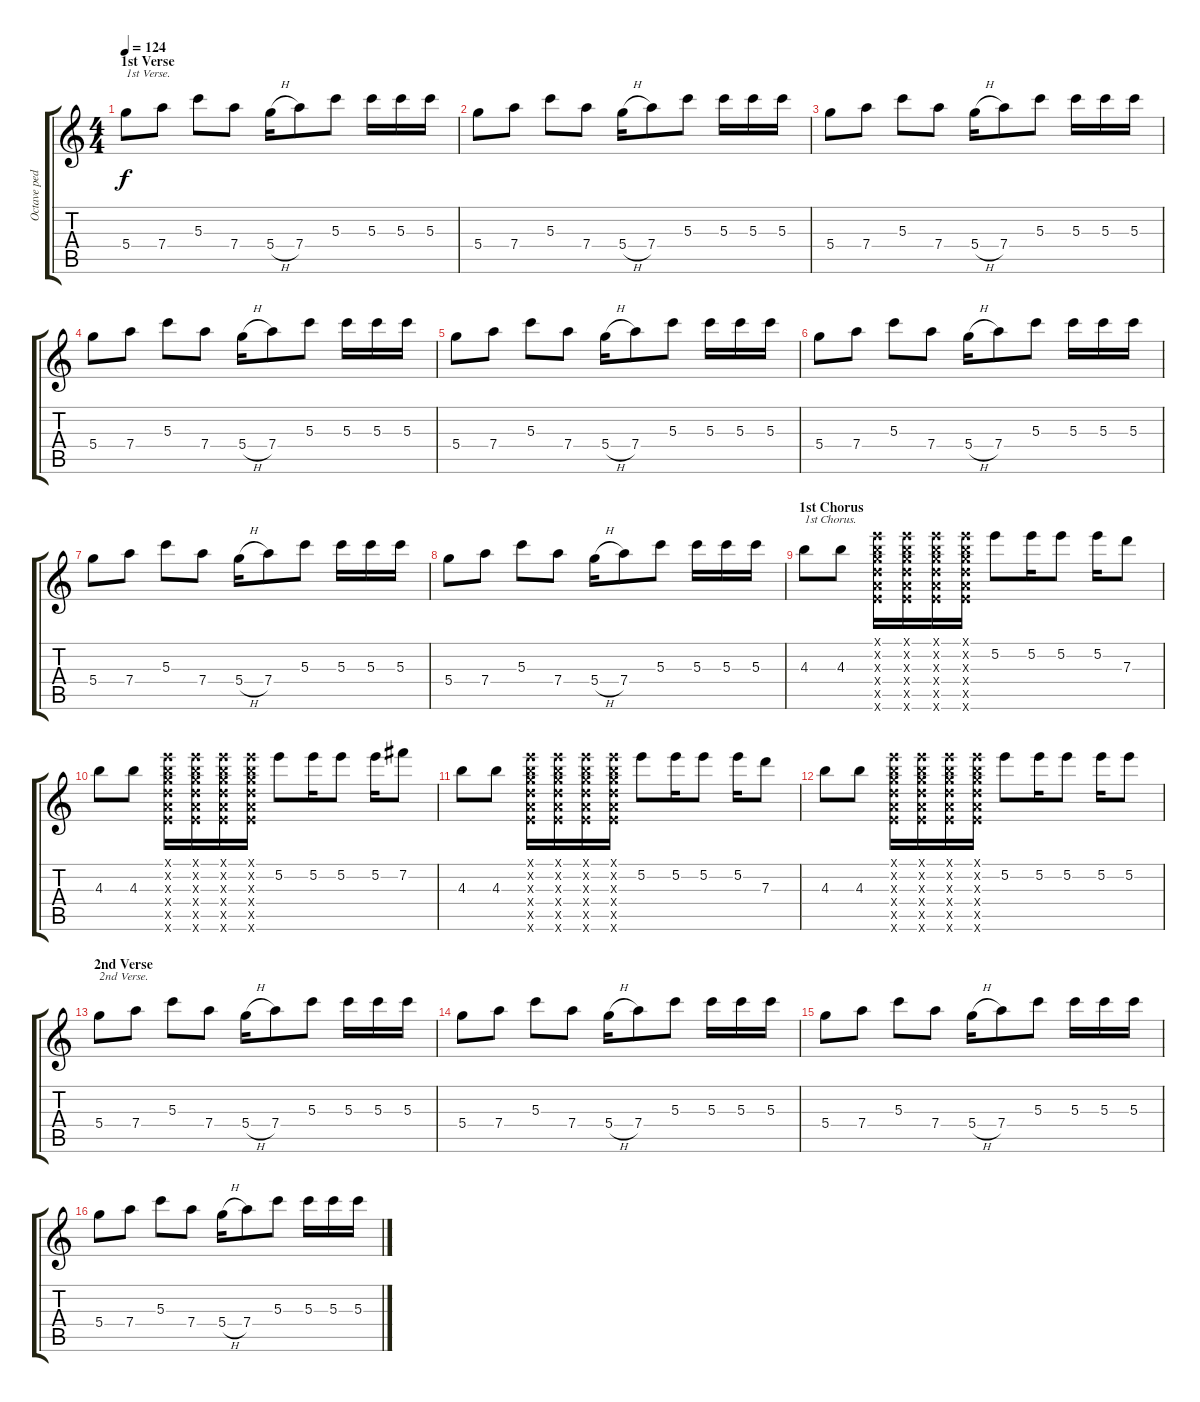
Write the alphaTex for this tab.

\track ("Octave pedal" "Octave ped") {instrument overdrivenguitar}
\staff {score tabs}
\tuning (E5 B4 G4 D4 A3 E3) {hide}
\ts (4 4)
\section ("" "1st Verse")
\tempo 124
\clef g2
\ks c
5.4.8{txt "1st Verse." dy f} 7.4.8 5.3.8 7.4.8 5.4{h}.16 7.4.8 5.3.8 5.3.16 5.3.16 5.3.16 |
5.4.8 7.4.8 5.3.8 7.4.8 5.4{h}.16 7.4.8 5.3.8 5.3.16 5.3.16 5.3.16 |
5.4.8 7.4.8 5.3.8 7.4.8 5.4{h}.16 7.4.8 5.3.8 5.3.16 5.3.16 5.3.16 |
5.4.8 7.4.8 5.3.8 7.4.8 5.4{h}.16 7.4.8 5.3.8 5.3.16 5.3.16 5.3.16 |
5.4.8 7.4.8 5.3.8 7.4.8 5.4{h}.16 7.4.8 5.3.8 5.3.16 5.3.16 5.3.16 |
5.4.8 7.4.8 5.3.8 7.4.8 5.4{h}.16 7.4.8 5.3.8 5.3.16 5.3.16 5.3.16 |
5.4.8 7.4.8 5.3.8 7.4.8 5.4{h}.16 7.4.8 5.3.8 5.3.16 5.3.16 5.3.16 |
5.4.8 7.4.8 5.3.8 7.4.8 5.4{h}.16 7.4.8 5.3.8 5.3.16 5.3.16 5.3.16 |
\section ("" "1st Chorus")
4.3.8{txt "1st Chorus."} 4.3.8 (0.1{x} 0.2{x} 0.3{x} 0.4{x} 0.5{x} 0.6{x}).16 (0.1{x} 0.2{x} 0.3{x} 0.4{x} 0.5{x} 0.6{x}).16 (0.1{x} 0.2{x} 0.3{x} 0.4{x} 0.5{x} 0.6{x}).16 (0.1{x} 0.2{x} 0.3{x} 0.4{x} 0.5{x} 0.6{x}).16 5.2.8 5.2.16 5.2.8 5.2.16 7.3.8 |
4.3.8 4.3.8 (0.1{x} 0.2{x} 0.3{x} 0.4{x} 0.5{x} 0.6{x}).16 (0.1{x} 0.2{x} 0.3{x} 0.4{x} 0.5{x} 0.6{x}).16 (0.1{x} 0.2{x} 0.3{x} 0.4{x} 0.5{x} 0.6{x}).16 (0.1{x} 0.2{x} 0.3{x} 0.4{x} 0.5{x} 0.6{x}).16 5.2.8 5.2.16 5.2.8 5.2.16 7.2.8 |
4.3.8 4.3.8 (0.1{x} 0.2{x} 0.3{x} 0.4{x} 0.5{x} 0.6{x}).16 (0.1{x} 0.2{x} 0.3{x} 0.4{x} 0.5{x} 0.6{x}).16 (0.1{x} 0.2{x} 0.3{x} 0.4{x} 0.5{x} 0.6{x}).16 (0.1{x} 0.2{x} 0.3{x} 0.4{x} 0.5{x} 0.6{x}).16 5.2.8 5.2.16 5.2.8 5.2.16 7.3.8 |
4.3.8 4.3.8 (0.1{x} 0.2{x} 0.3{x} 0.4{x} 0.5{x} 0.6{x}).16 (0.1{x} 0.2{x} 0.3{x} 0.4{x} 0.5{x} 0.6{x}).16 (0.1{x} 0.2{x} 0.3{x} 0.4{x} 0.5{x} 0.6{x}).16 (0.1{x} 0.2{x} 0.3{x} 0.4{x} 0.5{x} 0.6{x}).16 5.2.8 5.2.16 5.2.8 5.2.16 5.2.8 |
\section ("" "2nd Verse")
5.4.8{txt "2nd Verse."} 7.4.8 5.3.8 7.4.8 5.4{h}.16 7.4.8 5.3.8 5.3.16 5.3.16 5.3.16 |
5.4.8 7.4.8 5.3.8 7.4.8 5.4{h}.16 7.4.8 5.3.8 5.3.16 5.3.16 5.3.16 |
5.4.8 7.4.8 5.3.8 7.4.8 5.4{h}.16 7.4.8 5.3.8 5.3.16 5.3.16 5.3.16 |
5.4.8 7.4.8 5.3.8 7.4.8 5.4{h}.16 7.4.8 5.3.8 5.3.16 5.3.16 5.3.16
